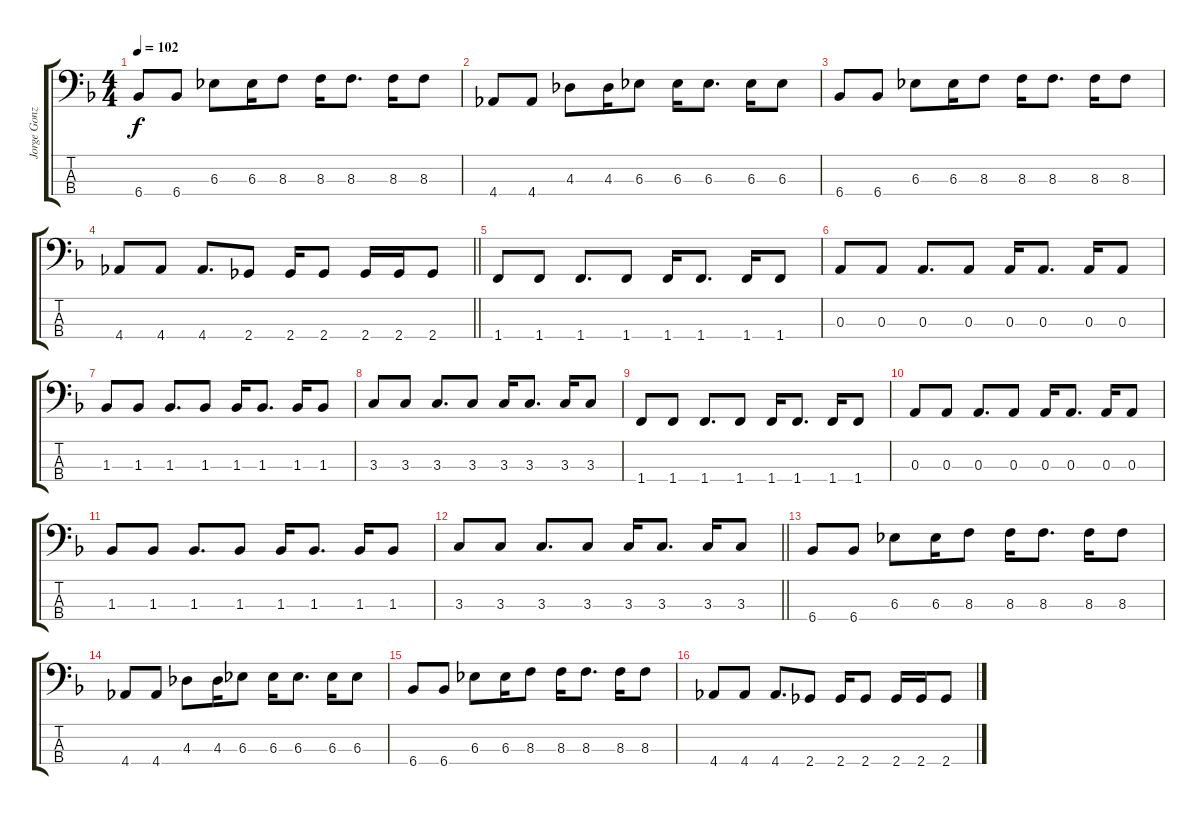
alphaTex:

\track ("Jorge González (Bajo)" "Jorge Gonz") {instrument electricbasspick}
\staff {score tabs}
\tuning (G2 D2 A1 E1) {hide}
\ts (4 4)
\tempo 102
\clef f4
\ks f
6.4.8{dy f} 6.4.8 6.3.8 6.3.16 8.3.8 8.3.16 8.3.8{d} 8.3.16 8.3.8 |
4.4.8 4.4.8 4.3.8 4.3.16 6.3.8 6.3.16 6.3.8{d} 6.3.16 6.3.8 |
6.4.8 6.4.8 6.3.8 6.3.16 8.3.8 8.3.16 8.3.8{d} 8.3.16 8.3.8 |
\barLineRight lightlight
4.4.8 4.4.8 4.4.8{d} 2.4.8 2.4.16 2.4.8 2.4.16 2.4.16 2.4.8 |
1.4.8 1.4.8 1.4.8{d} 1.4.8 1.4.16 1.4.8{d} 1.4.16 1.4.8 |
0.3.8 0.3.8 0.3.8{d} 0.3.8 0.3.16 0.3.8{d} 0.3.16 0.3.8 |
1.3.8 1.3.8 1.3.8{d} 1.3.8 1.3.16 1.3.8{d} 1.3.16 1.3.8 |
3.3.8 3.3.8 3.3.8{d} 3.3.8 3.3.16 3.3.8{d} 3.3.16 3.3.8 |
1.4.8 1.4.8 1.4.8{d} 1.4.8 1.4.16 1.4.8{d} 1.4.16 1.4.8 |
0.3.8 0.3.8 0.3.8{d} 0.3.8 0.3.16 0.3.8{d} 0.3.16 0.3.8 |
1.3.8 1.3.8 1.3.8{d} 1.3.8 1.3.16 1.3.8{d} 1.3.16 1.3.8 |
\barLineRight lightlight
3.3.8 3.3.8 3.3.8{d} 3.3.8 3.3.16 3.3.8{d} 3.3.16 3.3.8 |
6.4.8 6.4.8 6.3.8 6.3.16 8.3.8 8.3.16 8.3.8{d} 8.3.16 8.3.8 |
4.4.8 4.4.8 4.3.8 4.3.16 6.3.8 6.3.16 6.3.8{d} 6.3.16 6.3.8 |
6.4.8 6.4.8 6.3.8 6.3.16 8.3.8 8.3.16 8.3.8{d} 8.3.16 8.3.8 |
4.4.8 4.4.8 4.4.8{d} 2.4.8 2.4.16 2.4.8 2.4.16 2.4.16 2.4.8
